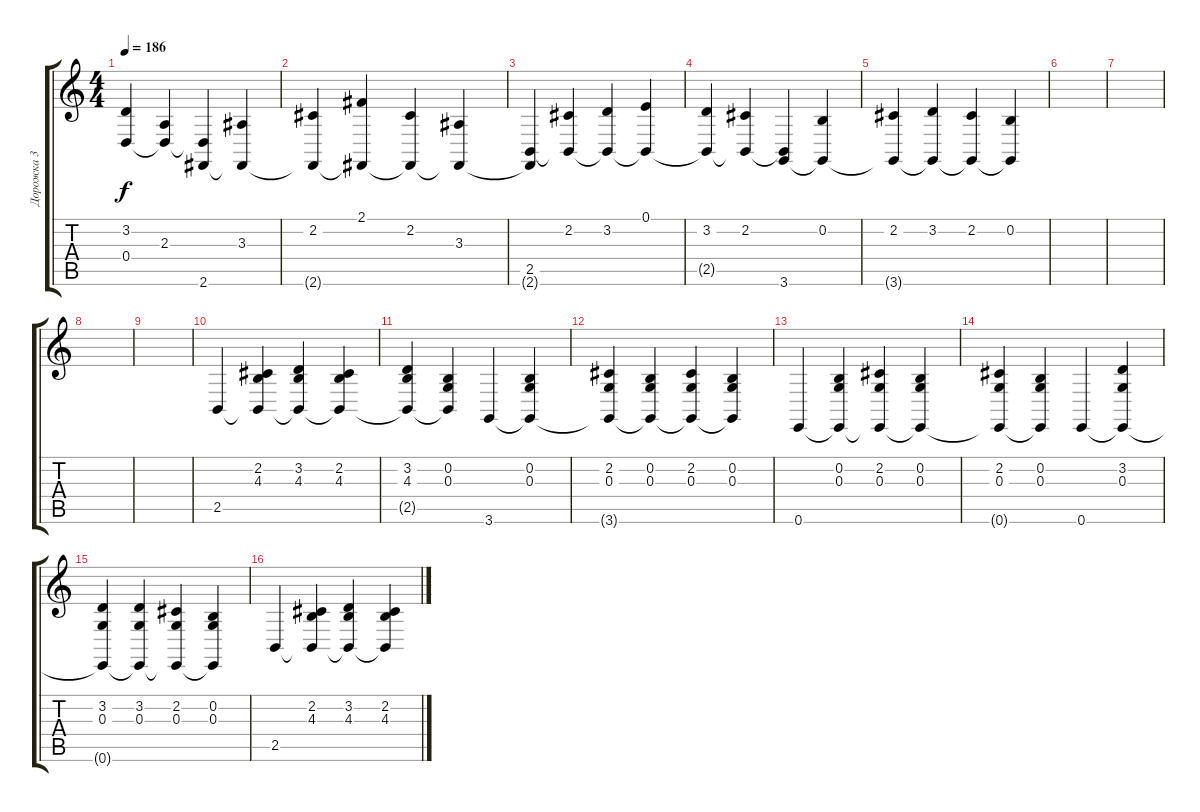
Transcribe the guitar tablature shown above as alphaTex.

\track ("Дорожка 3" "Дорожка 3") {instrument electricgrandpiano}
\staff {score tabs}
\tuning (E4 B3 G3 D3 A2 E2) {hide}
\ts (4 4)
\tempo 186
\clef g2
\ks c
(3.2 0.4{t}).4{dy f} (2.3 0.4{t}).4 (0.4{t} 2.6).4 (3.3 2.6{t}).4 |
(2.2 2.6{t}).4 (2.1 2.6{t}).4 (2.2 2.6{t}).4 (3.3 2.6{t}).4 |
(2.5 2.6{t}).4 (2.2 2.5{t}).4 (3.2 2.5{t}).4 (0.1 2.5{t}).4 |
(3.2 2.5{t}).4 (2.2 2.5{t}).4 (2.5{t} 3.6).4 (0.2 3.6{t}).4 |
(2.2 3.6{t}).4 (3.2 3.6{t}).4 (2.2 3.6{t}).4 (0.2 3.6{t}).4 |
|
|
|
|
2.5.4 (2.2 4.3 2.5{t}).4 (3.2 4.3 2.5{t}).4 (2.2 4.3 2.5{t}).4 |
(3.2 4.3 2.5{t}).4 (0.2 0.3 2.5{t}).4 3.6.4 (0.2 0.3 3.6{t}).4 |
(2.2 0.3 3.6{t}).4 (0.2 0.3 3.6{t}).4 (2.2 0.3 3.6{t}).4 (0.2 0.3 3.6{t}).4 |
0.6.4 (0.2 0.3 0.6{t}).4 (2.2 0.3 0.6{t}).4 (0.2 0.3 0.6{t}).4 |
(2.2 0.3 0.6{t}).4 (0.2 0.3 0.6{t}).4 0.6.4 (3.2 0.3 0.6{t}).4 |
(3.2 0.3 0.6{t}).4 (3.2 0.3 0.6{t}).4 (2.2 0.3 0.6{t}).4 (0.2 0.3 0.6{t}).4 |
2.5.4 (2.2 4.3 2.5{t}).4 (3.2 4.3 2.5{t}).4 (2.2 4.3 2.5{t}).4
